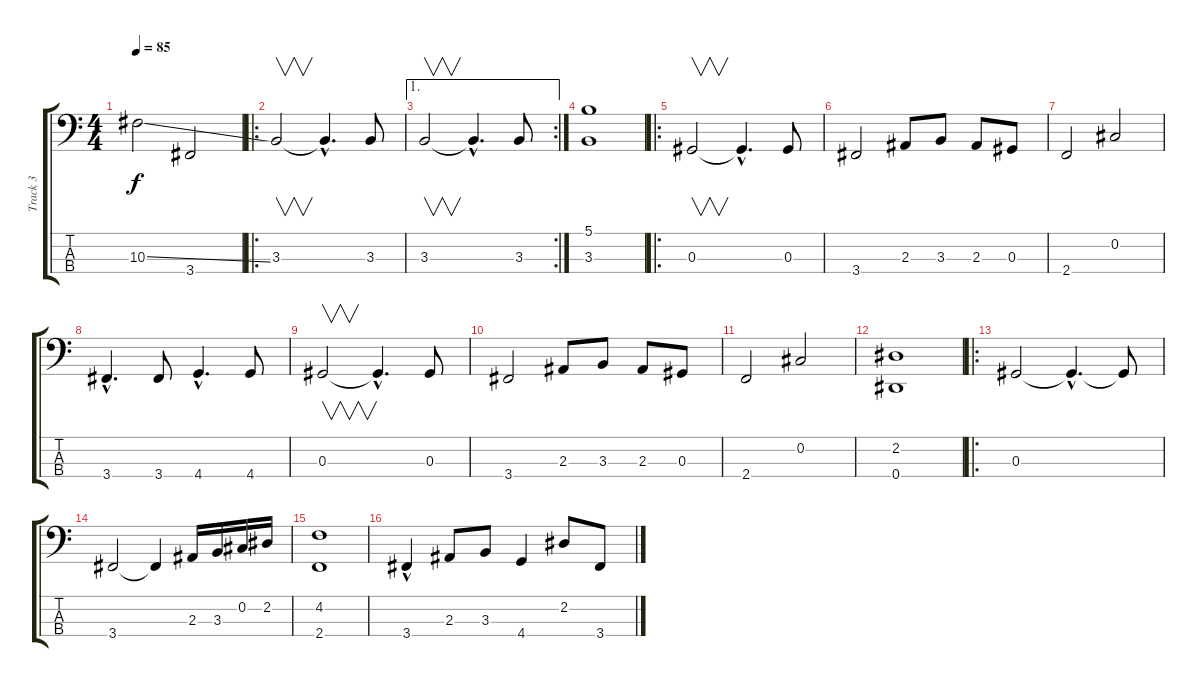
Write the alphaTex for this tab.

\track ("Track 3" "Track 3") {instrument electricbassfinger}
\staff {score tabs}
\tuning (Gb2 Db2 Ab1 Eb1) {hide}
\ts (4 4)
\tempo 85
\clef f4
\ks c
10.3{ss}.2{dy f} 3.4.2 |
\ro
3.3.2{v} 3.3{hac t}.4{d} 3.3.8 |
\ae 1
\rc 2
3.3.2{v} 3.3{hac t}.4{d} 3.3.8 |
(5.1 3.3).1 |
\ro
0.3.2{v} 0.3{hac t}.4{d} 0.3.8 |
3.4.2 2.3.8 3.3.8 2.3.8 0.3.8 |
2.4.2 0.2.2 |
3.4{hac}.4{d} 3.4.8 4.4{hac}.4{d} 4.4.8 |
0.3.2{v} 0.3{hac t}.4{d} 0.3.8 |
3.4.2 2.3.8 3.3.8 2.3.8 0.3.8 |
2.4.2 0.2.2 |
(2.2 0.4).1 |
\ro
0.3.2 0.3{hac t}.4{d} 0.3{t}.8 |
3.4.2 3.4{t}.4 2.3.16 3.3.16 0.2.16 2.2.16 |
(4.2 2.4).1 |
3.4{hac}.4 2.3.8 3.3.8 4.4.4 2.2.8 3.4.8
